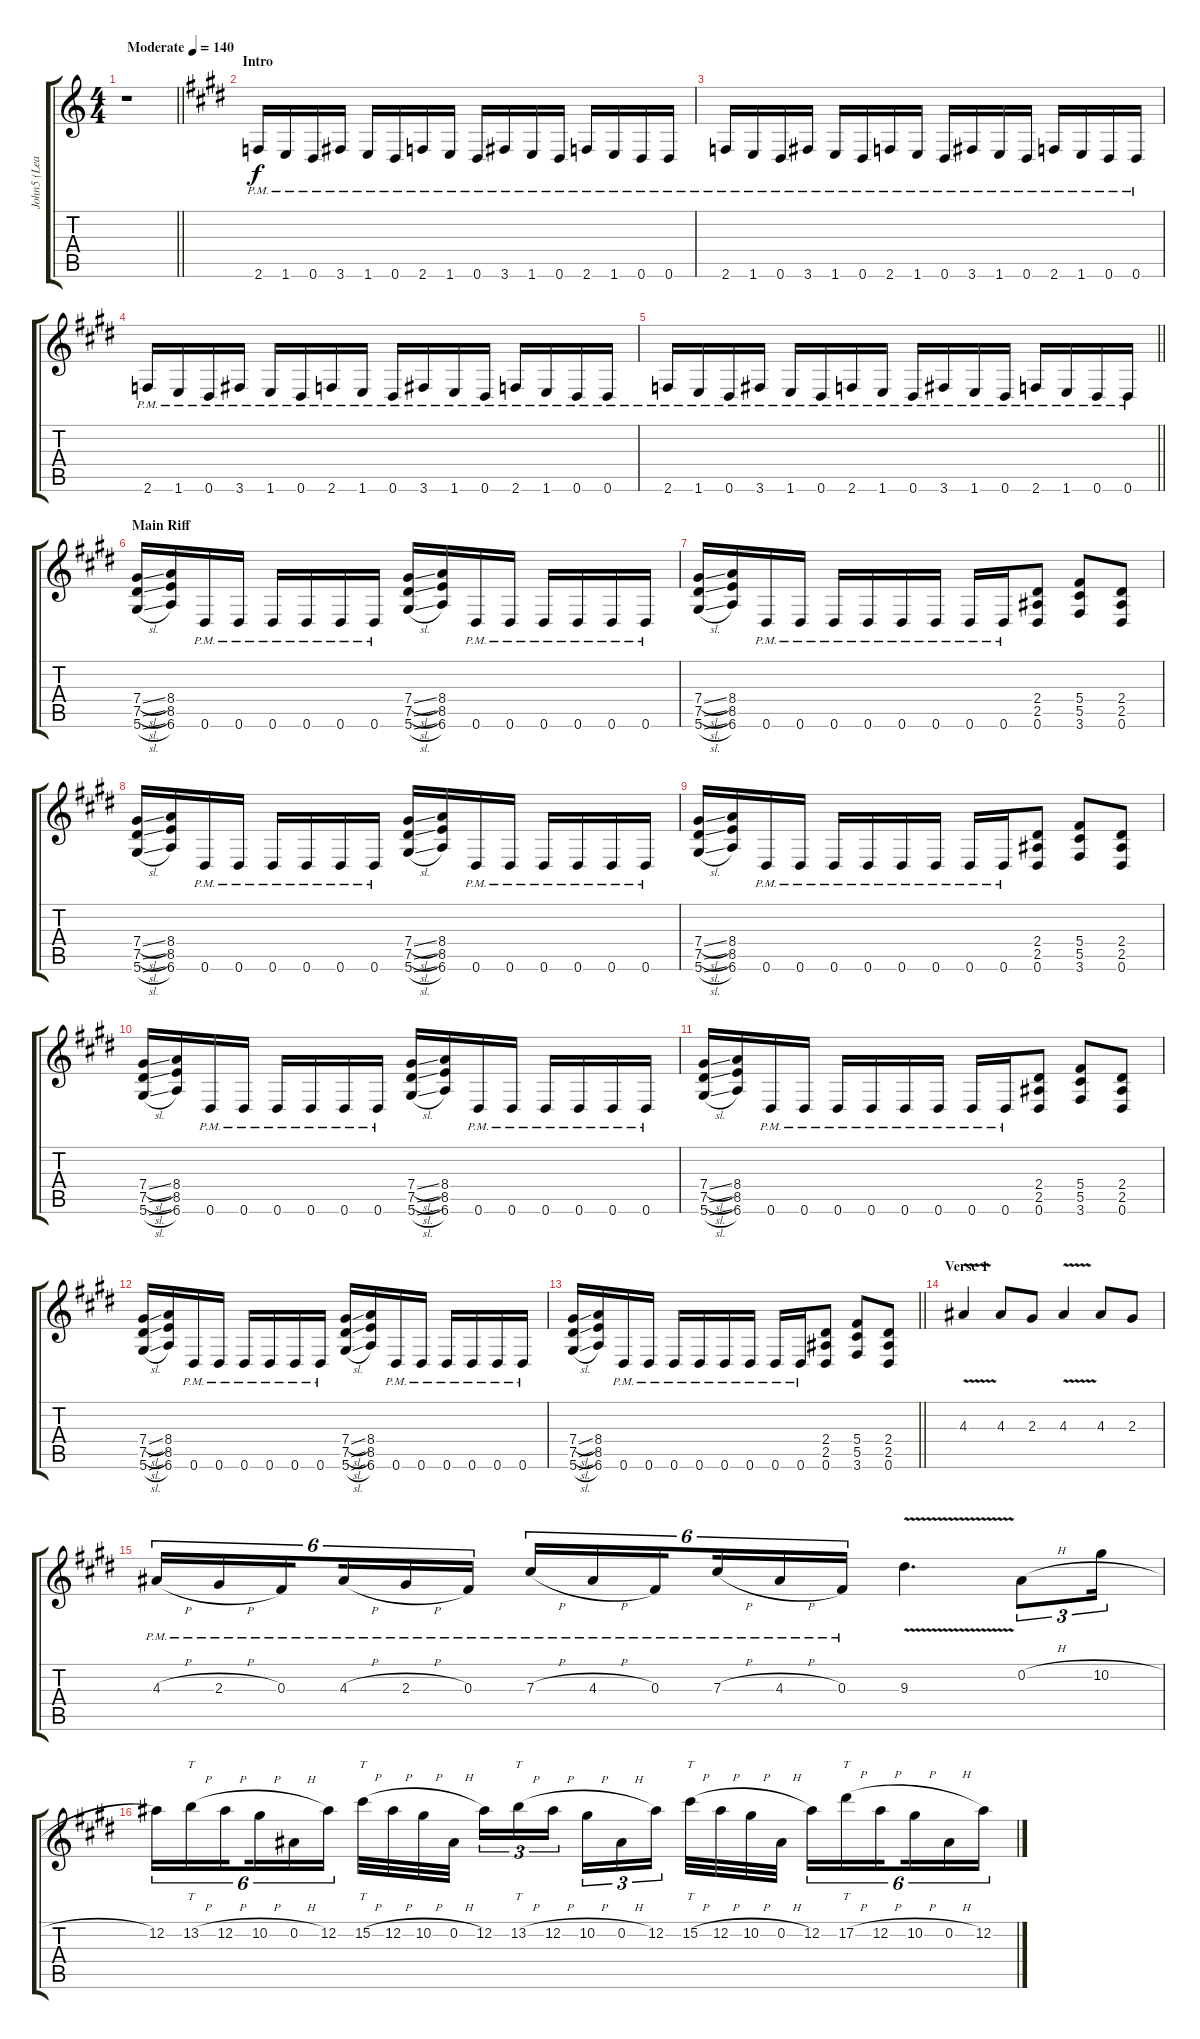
\track ("John5 (Lead)" "John5 (Lea") {instrument overdrivenguitar}
\staff {score tabs}
\tuning (Eb4 Bb3 Gb3 Db3 Ab2 Eb2) {hide}
\ts (4 4)
\tempo (140 "Moderate")
\clef g2
\barLineRight lightlight
\ks c
r.1{dy f instrument overdrivenguitar} |
\section ("" "Intro")
\ks e
2.6{pm}.16 1.6{pm}.16 0.6{pm}.16 3.6{pm}.16 1.6{pm}.16 0.6{pm}.16 2.6{pm}.16 1.6{pm}.16 0.6{pm}.16 3.6{pm}.16 1.6{pm}.16 0.6{pm}.16 2.6{pm}.16 1.6{pm}.16 0.6{pm}.16 0.6{pm}.16 |
2.6{pm}.16 1.6{pm}.16 0.6{pm}.16 3.6{pm}.16 1.6{pm}.16 0.6{pm}.16 2.6{pm}.16 1.6{pm}.16 0.6{pm}.16 3.6{pm}.16 1.6{pm}.16 0.6{pm}.16 2.6{pm}.16 1.6{pm}.16 0.6{pm}.16 0.6{pm}.16 |
2.6{pm}.16 1.6{pm}.16 0.6{pm}.16 3.6{pm}.16 1.6{pm}.16 0.6{pm}.16 2.6{pm}.16 1.6{pm}.16 0.6{pm}.16 3.6{pm}.16 1.6{pm}.16 0.6{pm}.16 2.6{pm}.16 1.6{pm}.16 0.6{pm}.16 0.6{pm}.16 |
\barLineRight lightlight
2.6{pm}.16 1.6{pm}.16 0.6{pm}.16 3.6{pm}.16 1.6{pm}.16 0.6{pm}.16 2.6{pm}.16 1.6{pm}.16 0.6{pm}.16 3.6{pm}.16 1.6{pm}.16 0.6{pm}.16 2.6{pm}.16 1.6{pm}.16 0.6{pm}.16 0.6{pm}.16 |
\section ("" "Main Riff")
(7.4{sl} 7.5{sl} 5.6{sl}).16 (8.4 8.5 6.6).16 0.6{pm}.16 0.6{pm}.16 0.6{pm}.16 0.6{pm}.16 0.6{pm}.16 0.6{pm}.16 (7.4{sl} 7.5{sl} 5.6{sl}).16 (8.4 8.5 6.6).16 0.6{pm}.16 0.6{pm}.16 0.6{pm}.16 0.6{pm}.16 0.6{pm}.16 0.6{pm}.16 |
(7.4{sl} 7.5{sl} 5.6{sl}).16 (8.4 8.5 6.6).16 0.6{pm}.16 0.6{pm}.16 0.6{pm}.16 0.6{pm}.16 0.6{pm}.16 0.6{pm}.16 0.6{pm}.16 0.6{pm}.16 (2.4 2.5 0.6).8 (5.4 5.5 3.6).8 (2.4 2.5 0.6).8 |
(7.4{sl} 7.5{sl} 5.6{sl}).16 (8.4 8.5 6.6).16 0.6{pm}.16 0.6{pm}.16 0.6{pm}.16 0.6{pm}.16 0.6{pm}.16 0.6{pm}.16 (7.4{sl} 7.5{sl} 5.6{sl}).16 (8.4 8.5 6.6).16 0.6{pm}.16 0.6{pm}.16 0.6{pm}.16 0.6{pm}.16 0.6{pm}.16 0.6{pm}.16 |
(7.4{sl} 7.5{sl} 5.6{sl}).16 (8.4 8.5 6.6).16 0.6{pm}.16 0.6{pm}.16 0.6{pm}.16 0.6{pm}.16 0.6{pm}.16 0.6{pm}.16 0.6{pm}.16 0.6{pm}.16 (2.4 2.5 0.6).8 (5.4 5.5 3.6).8 (2.4 2.5 0.6).8 |
(7.4{sl} 7.5{sl} 5.6{sl}).16 (8.4 8.5 6.6).16 0.6{pm}.16 0.6{pm}.16 0.6{pm}.16 0.6{pm}.16 0.6{pm}.16 0.6{pm}.16 (7.4{sl} 7.5{sl} 5.6{sl}).16 (8.4 8.5 6.6).16 0.6{pm}.16 0.6{pm}.16 0.6{pm}.16 0.6{pm}.16 0.6{pm}.16 0.6{pm}.16 |
(7.4{sl} 7.5{sl} 5.6{sl}).16 (8.4 8.5 6.6).16 0.6{pm}.16 0.6{pm}.16 0.6{pm}.16 0.6{pm}.16 0.6{pm}.16 0.6{pm}.16 0.6{pm}.16 0.6{pm}.16 (2.4 2.5 0.6).8 (5.4 5.5 3.6).8 (2.4 2.5 0.6).8 |
(7.4{sl} 7.5{sl} 5.6{sl}).16 (8.4 8.5 6.6).16 0.6{pm}.16 0.6{pm}.16 0.6{pm}.16 0.6{pm}.16 0.6{pm}.16 0.6{pm}.16 (7.4{sl} 7.5{sl} 5.6{sl}).16 (8.4 8.5 6.6).16 0.6{pm}.16 0.6{pm}.16 0.6{pm}.16 0.6{pm}.16 0.6{pm}.16 0.6{pm}.16 |
\barLineRight lightlight
(7.4{sl} 7.5{sl} 5.6{sl}).16 (8.4 8.5 6.6).16 0.6{pm}.16 0.6{pm}.16 0.6{pm}.16 0.6{pm}.16 0.6{pm}.16 0.6{pm}.16 0.6{pm}.16 0.6{pm}.16 (2.4 2.5 0.6).8 (5.4 5.5 3.6).8 (2.4 2.5 0.6).8 |
\section ("" "Verse 1")
4.3{v}.4 4.3.8 2.3.8 4.3{v}.4 4.3.8 2.3.8 |
4.3{h pm}.16{tu (6 4)} 2.3{h pm}.16{tu (6 4)} 0.3{pm}.16{tu (6 4) beam splitsecondary} 4.3{h pm}.16{tu (6 4)} 2.3{h pm}.16{tu (6 4)} 0.3{pm}.16{tu (6 4)} 7.3{h pm}.16{tu (6 4)} 4.3{h pm}.16{tu (6 4)} 0.3{pm}.16{tu (6 4) beam splitsecondary} 7.3{h pm}.16{tu (6 4)} 4.3{h pm}.16{tu (6 4)} 0.3{pm}.16{tu (6 4)} 9.3{v}.4{d} 0.2{h}.8{tu (3 2)} 10.2{h}.16{tu (3 2)} |
12.2.16{tu (6 4)} 13.2{h}.16{tt tu (6 4)} 12.2{h}.16{tu (6 4) beam splitsecondary} 10.2{h}.16{tu (6 4)} 0.2{h}.16{tu (6 4)} 12.2.16{tu (6 4)} 15.2{h}.32{tt} 12.2{h}.32 10.2{h}.32 0.2{h}.32{beam splitsecondary} 12.2.16{tu (3 2)} 13.2{h}.16{tt tu (3 2)} 12.2{h}.16{tu (3 2)} 10.2{h}.16{tu (3 2)} 0.2{h}.16{tu (3 2)} 12.2.16{tu (3 2) beam splitsecondary} 15.2{h}.32{tt} 12.2{h}.32 10.2{h}.32 0.2{h}.32 12.2.16{tu (6 4)} 17.2{h}.16{tt tu (6 4)} 12.2{h}.16{tu (6 4) beam splitsecondary} 10.2{h}.16{tu (6 4)} 0.2{h}.16{tu (6 4)} 12.2.16{tu (6 4)}
